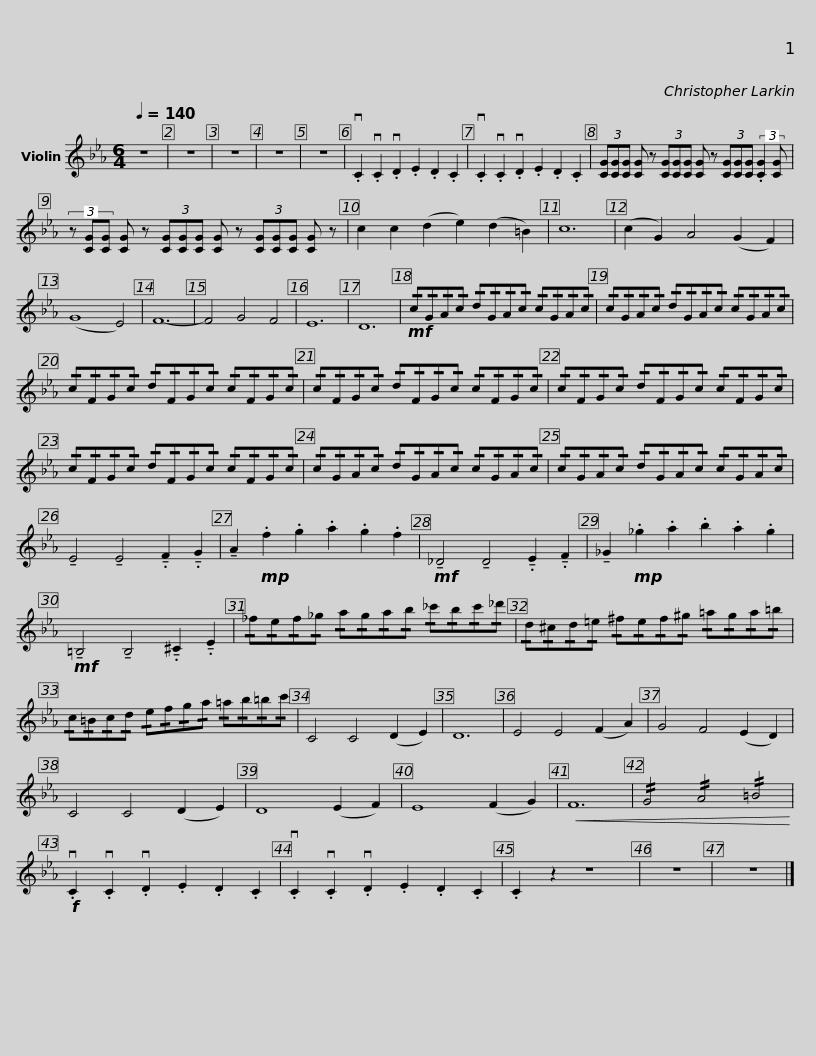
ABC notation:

X:1
L:1/8
Q:1/4=140
M:6/4
I:linebreak $
K:Eb
V:1 treble
V:1
 z12 | z12 | z12 | z12 | z12 | %5
 .vC2 .vC2 .vD2 .E2 .D2 .C2 | .vC2 .vC2 .vD2 .E2 .D2 .C2 |$ (3[CG][CG][CG] [CG] z (3[CG][CG][CG] [CG] z (3[CG][CG][CG] (3:2:2.[CG]2 [CG] | (3z [CG][CG] [CG] z (3[CG][CG][CG] [CG] z (3[CG][CG][CG] [CG] z |$ c2 c2 (d2 e2) (d2 =B2) | %10
 c12 | (c2 G2) A4 (G2 F2) | (G8 E4) | F12- | F4 G4 F4 | %15
 E12 | D12 |$!mf! !/!c!/!G!/!A!/!c !/!d!/!G!/!A!/!c !/!c!/!G!/!A!/!c | !/!c!/!G!/!A!/!c !/!d!/!G!/!A!/!c !/!c!/!G!/!A!/!c |$ !/!c!/!F!/!G!/!c !/!d!/!F!/!G!/!c !/!c!/!F!/!G!/!c | %20
 !/!c!/!F!/!G!/!c !/!d!/!F!/!G!/!c !/!c!/!F!/!G!/!c |$ !/!c!/!F!/!G!/!c !/!d!/!F!/!G!/!c !/!c!/!F!/!G!/!c | !/!c!/!F!/!G!/!c !/!d!/!F!/!G!/!c !/!c!/!F!/!G!/!c |$ !/!c!/!G!/!A!/!c !/!d!/!G!/!A!/!c !/!c!/!G!/!A!/!c | !/!c!/!G!/!A!/!c !/!d!/!G!/!A!/!c !/!c!/!G!/!A!/!c |$ %25
 !tenuto!E4 !tenuto!E4 !tenuto!.F2 !tenuto!.G2 | !tenuto!A2!mp! .f2 .g2 .a2 .g2 .f2 |!mf! !tenuto!_D4 !tenuto!D4 !tenuto!.E2 !tenuto!.F2 | !tenuto!_G2!mp! ._g2 .a2 .b2 .a2 .g2 |$!mf! !tenuto!=B,4 !tenuto!B,4 !tenuto!.^C2 !tenuto!.E2 | %30
 !/!_f!/!e!/!f!/!_g !/!a!/!g!/!a!/!b !/!_c'!/!b!/!c'!/!_d' |$ !/!d!/!^c!/!d!/!=e !/!^f!/!e!/!f!/!^g !/!=a!/!g!/!a!/!=b | !/!c!/!=B!/!c!/!d !/!e!/!f!/!g!/!a !/!=a!/!b!/!=b!/!c' |$ C4 C4 (D2 E2) | D12 | %35
 E4 E4 (F2 A2) | G4 F4 (E2 D2) | C4 C4 (D2 E2) | D8 (E2 F2) | E8 (F2 G2) | %40
!<(! F12 |$ !//!G4 !//!A4 !//!=B4!<)! |!f! .vC2 .vC2 .vD2 .E2 .D2 .C2 | .vC2 .vC2 .vD2 .E2 .D2 .C2 | .C2 z2 z8 | %45
 z12 | z12 |] %47
